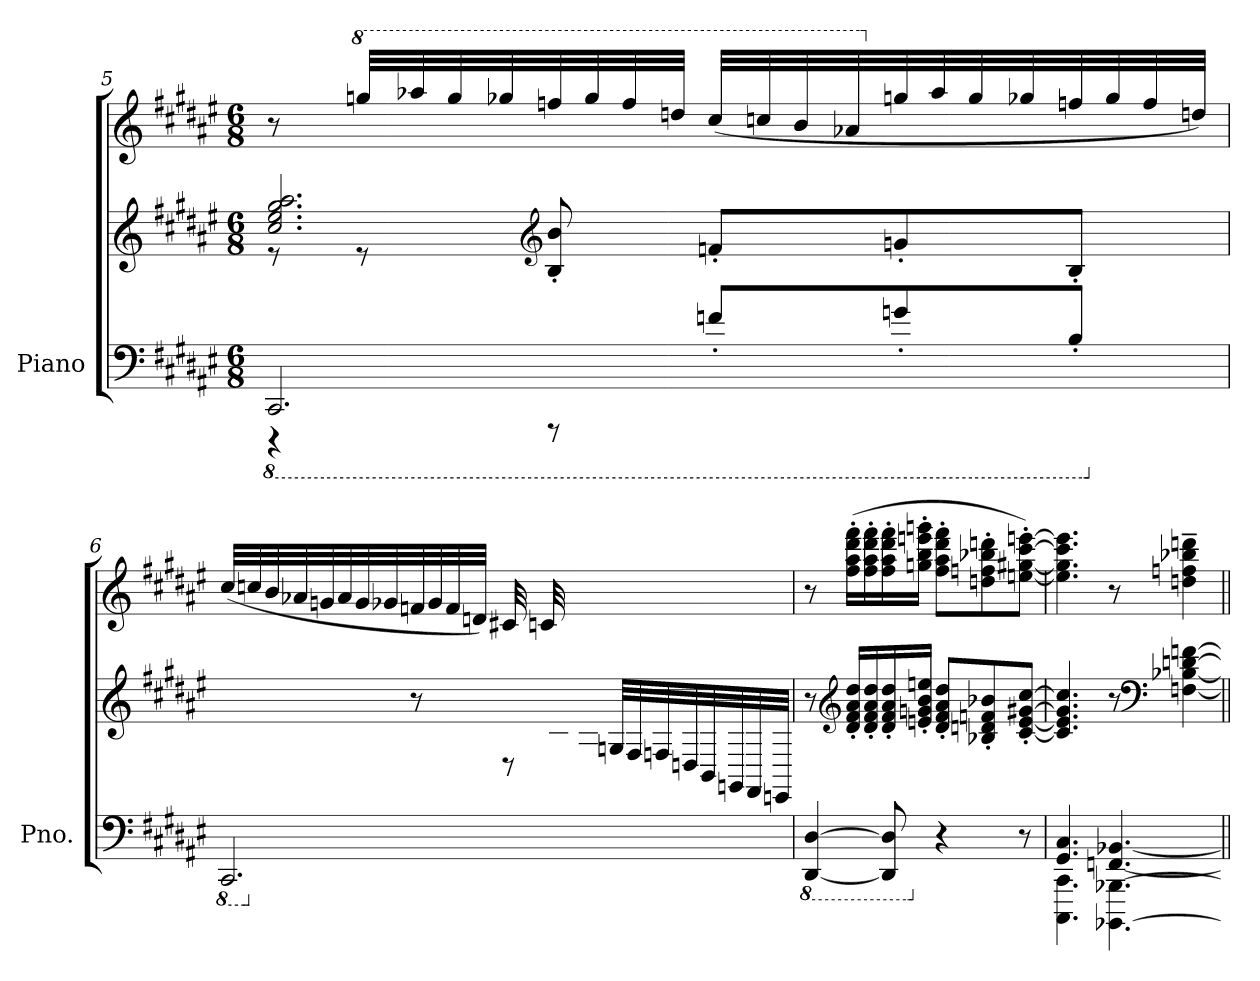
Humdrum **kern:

**kern	**kern	**kern
*part1	*part1	*part1
*staff3	*staff2	*staff1
*I"Piano	*	*
*I'Pno.	*	*
!!LO:LB:g=z
*clefF4	*clefG2	*clefG2
*k[f#c#g#d#a#e#]	*k[f#c#g#d#a#e#]	*k[f#c#g#d#a#e#]
*M6/8	*M6/8	*M6/8
=5	=5	=5
*^	*	*
*8ba	*	*	*
*	*	*^	*
2.CCC#/	4r	2.cc#/ 2.ee#/ 2.gg#/ 2.aa#/	8r	8r
*	*	*	*	*8va
.	.	.	8r	32gggn/LLL
.	.	.	.	32aaa-X/
.	.	.	.	32ggg/
.	.	.	.	32ggg-X/
*	*	*clefG2	*	*
.	8r	.	8B/' 8b/'	32fffn/
.	.	.	.	32ggg-/
.	.	.	.	32fff/
.	.	.	.	32dddn/JJJ
.	8Fn'/L	.	8fn'/L	(<32ccc#/LLL
.	.	.	.	32cccn/
.	.	.	.	32bb/
.	.	.	.	32aa-X/
*	*	*	*	*X8va
.	8Gn'/	.	8gn'/	32ggn/
.	.	.	.	32aa-/
.	.	.	.	32gg/
.	.	.	.	32gg-X/
.	8BB'/J	.	8B'/J	32ffn/
.	.	.	.	32gg-/
.	.	.	.	32ff/
.	.	.	.	32ddn/JJJ)
*v	*v	*	*	*
=6	=6	=6	=6
*X8ba	*	*	*
*8ba	*	*	*
2.CCC#/	4..ryy	4ryy	(<32cc#/LLL
.	.	.	32ccn/
.	.	.	32b/
.	.	.	32a-X/
.	.	.	32gn/
.	.	.	32a-/
.	.	.	32g/
.	.	.	32g-X/
.	.	8r	32fn/
.	.	.	32g-/
.	.	.	32f/
.	.	.	32dn/JJJ)
.	.	8r	(>32c#X/LLL
.	.	.	32cn/
.	32B/	.	16ryy
.	32A-X/JJJ	.	.
.	4ryy	32Gn/LLL	4ryy
.	.	32F#/	.
.	.	32Fn/	.
.	.	32Dn/	.
.	.	32BB/	.
.	.	32GGn/	.
.	.	32FF#/	.
.	.	32EEn/JJJ)	.
*	*v	*v	*
!!LO:LB:g=z
=7	=7	=7
*X8ba	*	*
*8ba	*	*
[4DDD#/ [4DD#/	8r	8r
*	*clefG2	*
.	16d#/' 16f#/' 16a#/' 16dd#/'LL	(>16ff#\' 16aa#\' 16ddd#\' 16fff#\'LL
.	16d#/' 16f#/' 16a#/' 16dd#/'	16ff#\' 16aa#\' 16ddd#\' 16fff#\'
8DDD#/] 8DD#/]	16d#/' 16f#/' 16a#/' 16dd#/'	16ff#\' 16aa#\' 16ddd#\' 16fff#\'
.	16en/' 16gn/' 16b/' 16een/'JJ	16ggn\' 16bb\' 16eeen\' 16gggn\'JJ
*X8ba	*	*
4r	8d#/' 8f#/' 8a#/' 8dd#/'L	8ff#\' 8aa#\' 8ddd#\' 8fff#\'L
.	8B-X/' 8dn/' 8fn/' 8b-X/'	8ddn\' 8ffn\' 8bb-X\' 8dddn\'
8r	[8c#/' [8e/' [8g#X/' [8cc#/'J	[8een\' [8gg#X\' [8ccc#\' [8eeen\'J)
=8	=8	=8
*^	*	*
4.CCC#\ 4.CC#\	4.GG#/ 4.C#/	4.c#/] 4.e/] 4.g#/] 4.cc#/]	4.ee\] 4.gg#\] 4.ccc#\] 4.eee\]
[4.BBBB-X\ [4.BBB-X\	[4.FFn/ [4.BB-X/	8r	8r
*	*	*clefF4	*
.	.	[4Fn\ [4B-X\ [4dn\ [4fn\	4ddn\~ 4ffn\~ 4bb-X\~ 4dddn\~
*v	*v	*	*
=||	=||	=||
*-	*-	*-
